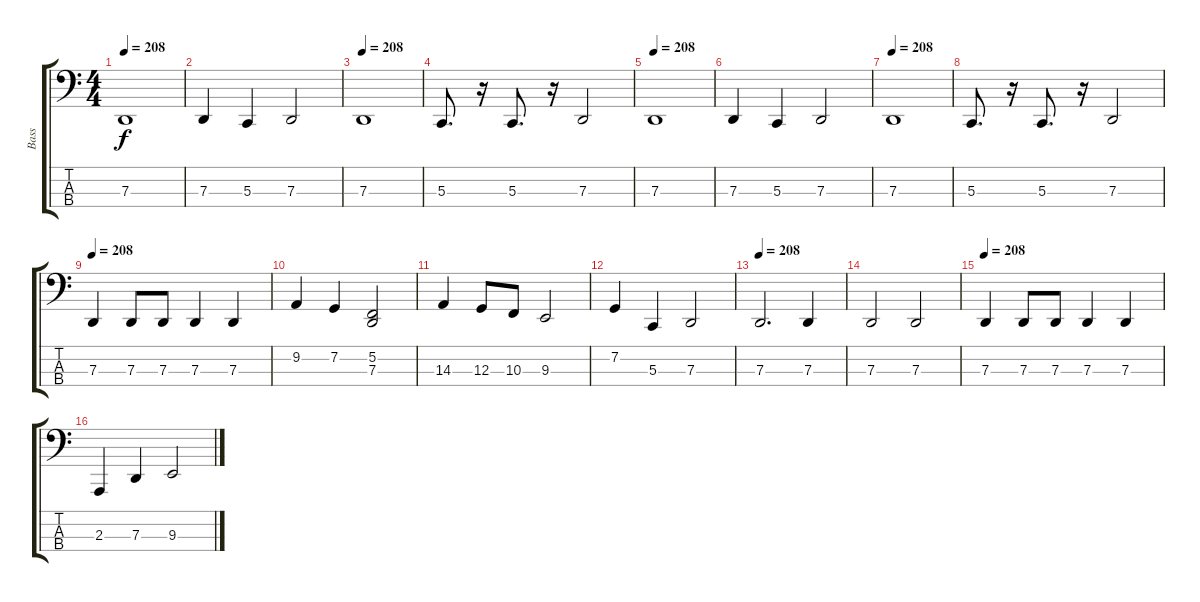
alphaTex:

\track ("Bass" "Bass") {instrument stringensemble1}
\staff {score tabs}
\tuning (F2 C2 G1 D1) {hide}
\ts (4 4)
\tempo 208
\clef f4
\ks c
7.3.1{dy f instrument stringensemble1} |
7.3.4 5.3.4 7.3.2 |
\tempo 208
7.3.1 |
5.3.8{d} r.16 5.3.8{d} r.16 7.3.2 |
\tempo 208
7.3.1 |
7.3.4 5.3.4 7.3.2 |
\tempo 208
7.3.1 |
5.3.8{d} r.16 5.3.8{d} r.16 7.3.2 |
\tempo 208
7.3.4 7.3.8 7.3.8 7.3.4 7.3.4 |
9.2.4 7.2.4 (5.2 7.3).2 |
14.3.4 12.3.8 10.3.8 9.3.2 |
7.2.4 5.3.4 7.3.2 |
\tempo 208
7.3.2{d} 7.3.4 |
7.3.2 7.3.2 |
\tempo 208
7.3.4 7.3.8 7.3.8 7.3.4 7.3.4 |
2.3.4 7.3.4 9.3.2
